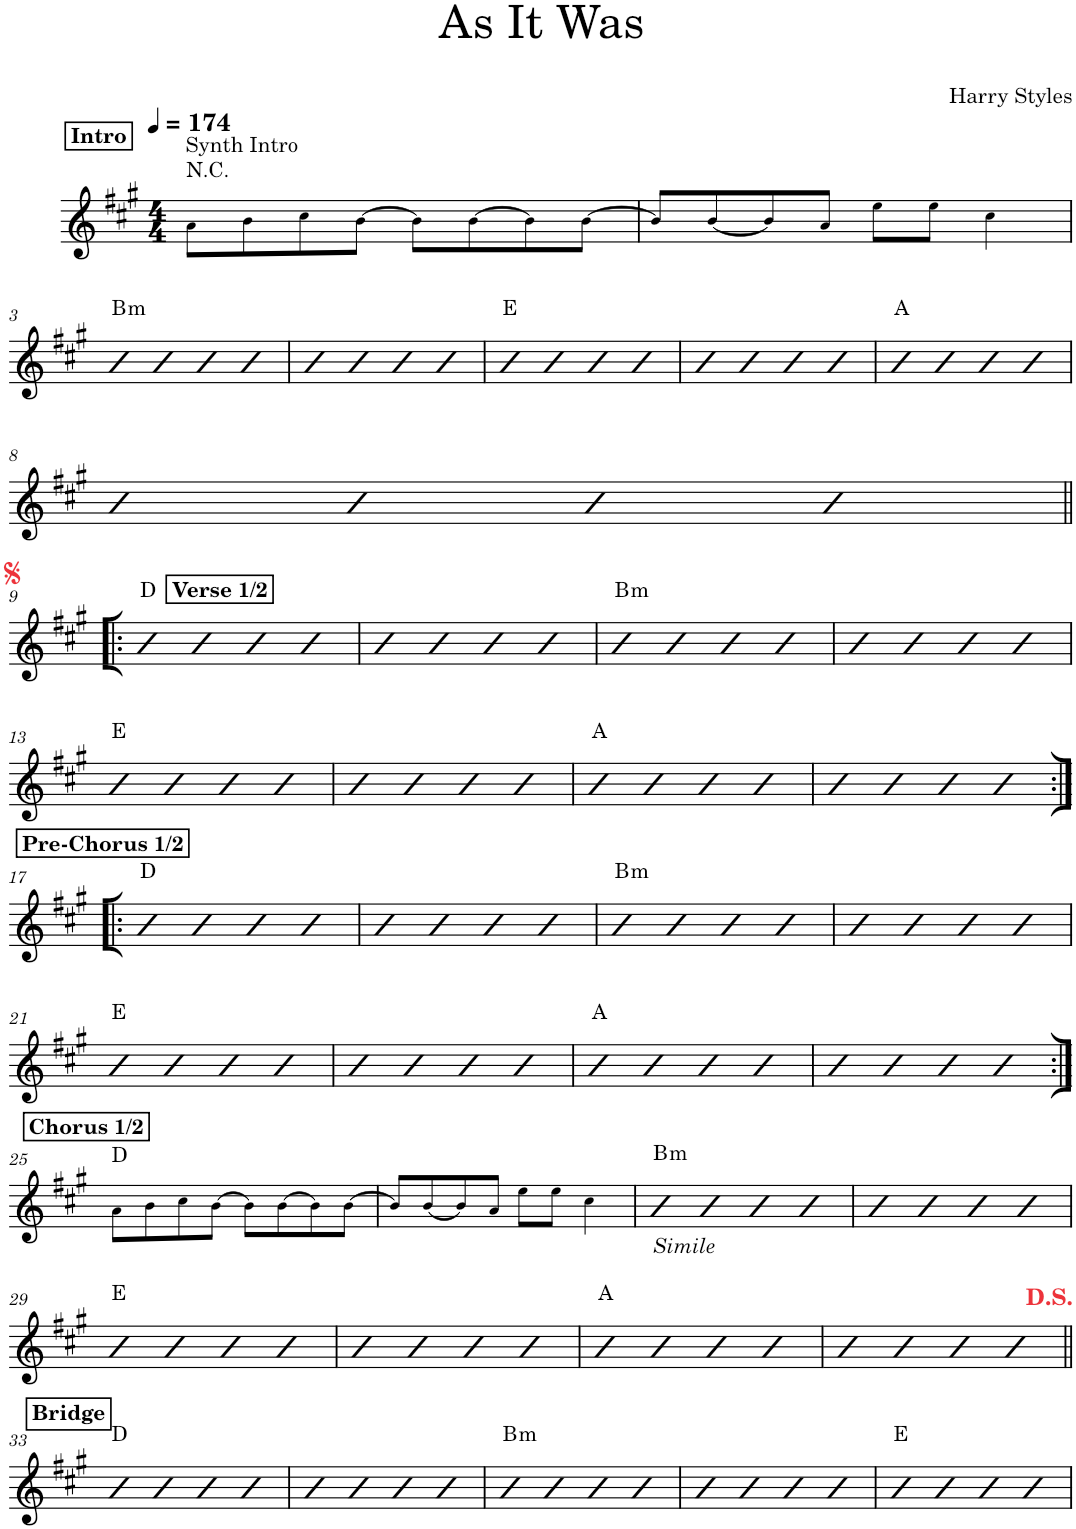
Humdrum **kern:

**kern	**harte
*part1	*part1
*staff1	*
*I"Piano	*
*I'Pno.	*
*clefG2	*
*k[f#c#g#]	*
*M4/4	*
*MM174	*
!!LO:REH:place=s1:a:B:cj:t=Intro
=1	=1
!LO:TX:a:t=Synth Intro	!LO:H:kt=N.C.
8a!\L	N
8b!\	.
8cc#!\	.
[8b!\J	.
8b!\L]	.
[8b!\	.
8b!\]	.
[8b!\J	.
=2	=2
8b!/L]	.
[8b!/	.
8b!/]	.
8a!/J	.
8ee!\L	.
8ee!\J	.
4cc#!\	.
!!LO:LB:g=z
=3	=3
!	!LO:H:kt=m
4cc#	B:min
4cc#	.
4cc#	.
4cc#	.
=4	=4
4cc#	.
4cc#	.
4cc#	.
4cc#	.
=5	=5
4cc#	E:maj
4cc#	.
4cc#	.
4cc#	.
=6	=6
4cc#	.
4cc#	.
4cc#	.
4cc#	.
=7	=7
4cc#	A:maj
4cc#	.
4cc#	.
4cc#	.
!!LO:LB:g=z
=8	=8
4cc#	.
4cc#	.
4cc#	.
4cc#	.
!!LO:LB:g=z
!!LO:REH:place=s1:a:B:cj:t=Verse 1/2
=9!|:	=9!|:
4cc#	D:maj
4cc#	.
4cc#	.
4cc#	.
=10	=10
4cc#	.
4cc#	.
4cc#	.
4cc#	.
=11	=11
!	!LO:H:kt=m
4cc#	B:min
4cc#	.
4cc#	.
4cc#	.
=12	=12
4cc#	.
4cc#	.
4cc#	.
4cc#	.
!!LO:LB:g=z
=13	=13
4cc#	E:maj
4cc#	.
4cc#	.
4cc#	.
=14	=14
4cc#	.
4cc#	.
4cc#	.
4cc#	.
=15	=15
4cc#	A:maj
4cc#	.
4cc#	.
4cc#	.
=16	=16
4cc#	.
4cc#	.
4cc#	.
4cc#	.
!!LO:LB:g=z
!!LO:REH:place=s1:a:B:cj:t=Pre-Chorus 1/2
=17:|!|:	=17:|!|:
4cc#	D:maj
4cc#	.
4cc#	.
4cc#	.
=18	=18
4cc#	.
4cc#	.
4cc#	.
4cc#	.
=19	=19
!	!LO:H:kt=m
4cc#	B:min
4cc#	.
4cc#	.
4cc#	.
=20	=20
4cc#	.
4cc#	.
4cc#	.
4cc#	.
!!LO:LB:g=z
=21	=21
4cc#	E:maj
4cc#	.
4cc#	.
4cc#	.
=22	=22
4cc#	.
4cc#	.
4cc#	.
4cc#	.
=23	=23
4cc#	A:maj
4cc#	.
4cc#	.
4cc#	.
=24	=24
4cc#	.
4cc#	.
4cc#	.
4cc#	.
!!LO:LB:g=z
!!LO:REH:place=s1:a:B:cj:t=Chorus 1/2
=25:|!	=25:|!
8a!\L	D:maj
8b!\	.
8cc#!\	.
[8b!\J	.
8b!\L]	.
[8b!\	.
8b!\]	.
[8b!\J	.
=26	=26
8b!/L]	.
[8b!/	.
8b!/]	.
8a!/J	.
8ee!\L	.
8ee!\J	.
4cc#!\	.
=27	=27
!LO:TX:b:i:t=Simile	!LO:H:kt=m
4cc#	B:min
4cc#	.
4cc#	.
4cc#	.
=28	=28
4cc#	.
4cc#	.
4cc#	.
4cc#	.
!!LO:LB:g=z
=29	=29
4cc#	E:maj
4cc#	.
4cc#	.
4cc#	.
=30	=30
4cc#	.
4cc#	.
4cc#	.
4cc#	.
=31	=31
4cc#	A:maj
4cc#	.
4cc#	.
4cc#	.
=32	=32
4cc#	.
4cc#	.
4cc#	.
4cc#	.
!!LO:LB:g=z
!!LO:REH:place=s1:a:B:cj:t=Bridge
=33||	=33||
4cc#	D:maj
4cc#	.
4cc#	.
4cc#	.
=34	=34
4cc#	.
4cc#	.
4cc#	.
4cc#	.
=35	=35
!	!LO:H:kt=m
4cc#	B:min
4cc#	.
4cc#	.
4cc#	.
=36	=36
4cc#	.
4cc#	.
4cc#	.
4cc#	.
=37	=37
4cc#	E:maj
4cc#	.
4cc#	.
4cc#	.
=	=
*-	*-
